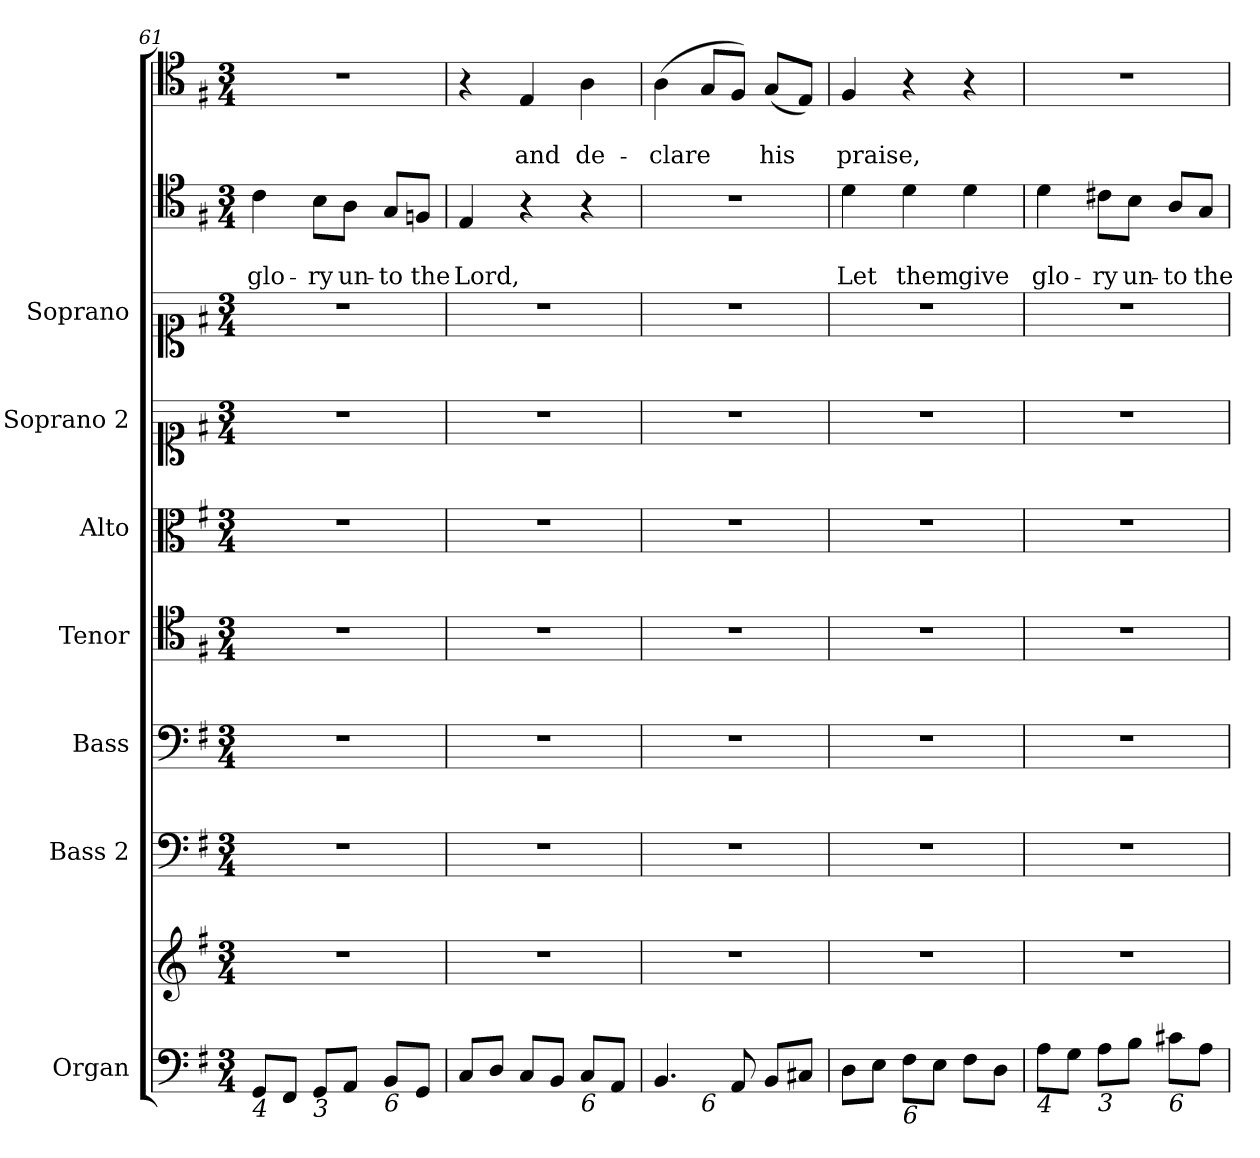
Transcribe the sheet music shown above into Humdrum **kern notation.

**kern	**kern	**kern	**kern	**kern	**kern	**kern	**kern	**kern	**text	**text	**kern	**text	**text
*part9	*part9	*part8	*part7	*part6	*part5	*part4	*part3	*part2	*part2	*part2	*part1	*part1	*part1
*staff10	*staff9	*staff8	*staff7	*staff6	*staff5	*staff4	*staff3	*staff2	*staff2	*staff2	*staff1	*staff1	*staff1
*I"Organ	*	*I"Bass 2	*I"Bass	*I"Tenor	*I"Alto	*I"Soprano 2	*I"Soprano	*	*	*	*	*	*
*I'Org.	*	*I'B	*I'B	*I'T	*I'A	*I'S	*I'S	*	*	*	*	*	*
*clefF4	*clefG2	*clefF4	*clefF4	*clefC4	*clefC3	*clefC1	*clefC1	*clefC4	*	*	*clefC4	*	*
*k[f#]	*k[f#]	*k[f#]	*k[f#]	*k[f#]	*k[f#]	*k[f#]	*k[f#]	*k[f#]	*	*	*k[f#]	*	*
*G:	*G:	*G:	*G:	*G:	*G:	*G:	*G:	*G:	*	*	*G:	*	*
*M3/4	*M3/4	*M3/4	*M3/4	*M3/4	*M3/4	*M3/4	*M3/4	*M3/4	*	*	*M3/4	*	*
=61	=61	=61	=61	=61	=61	=61	=61	=61	=61	=61	=61	=61	=61
!LO:TX:b:i:t=4	!	!	!	!	!	!	!	!	!	!	!	!	!
!	!	!	!	!	!	!	!	!	!	!LO:LY:b	!	!	!
8GG/L	2.r	2.r	2.r	2.r	2.r	2.r	2.r	4c\	.	glo-	2.r	.	.
8FF#/J	.	.	.	.	.	.	.	.	.	.	.	.	.
!LO:TX:b:i:t=3	!	!	!	!	!	!	!	!	!	!	!	!	!
!	!	!	!	!	!	!	!	!	!	!LO:LY:b	!	!	!
8GG/L	.	.	.	.	.	.	.	8B\L	.	-ry	.	.	.
!	!	!	!	!	!	!	!	!	!	!LO:LY:b	!	!	!
8AA/J	.	.	.	.	.	.	.	8A\J	.	un-	.	.	.
!LO:TX:b:i:t=6	!	!	!	!	!	!	!	!	!	!	!	!	!
!	!	!	!	!	!	!	!	!	!	!LO:LY:b	!	!	!
8BB/L	.	.	.	.	.	.	.	8G/L	.	-to	.	.	.
!	!	!	!	!	!	!	!	!	!	!LO:LY:b	!	!	!
8GG/J	.	.	.	.	.	.	.	8Fn/J	.	the	.	.	.
=62	=62	=62	=62	=62	=62	=62	=62	=62	=62	=62	=62	=62	=62
!	!	!	!	!	!	!	!	!	!	!LO:LY:b	!	!	!
8C/L	2.r	2.r	2.r	2.r	2.r	2.r	2.r	4E/	.	Lord,	4r	.	.
8D/J	.	.	.	.	.	.	.	.	.	.	.	.	.
!	!	!	!	!	!	!	!	!	!	!	!	!	!LO:LY:b
8C/L	.	.	.	.	.	.	.	4r	.	.	4E/	.	and
8BB/J	.	.	.	.	.	.	.	.	.	.	.	.	.
!LO:TX:b:i:t=6	!	!	!	!	!	!	!	!	!	!	!	!	!
!	!	!	!	!	!	!	!	!	!	!	!	!	!LO:LY:b
8C/L	.	.	.	.	.	.	.	4r	.	.	4A\	.	de-
8AA/J	.	.	.	.	.	.	.	.	.	.	.	.	.
=63	=63	=63	=63	=63	=63	=63	=63	=63	=63	=63	=63	=63	=63
!LO:TX:b:i:t=7	!	!	!	!	!	!	!	!	!	!	!	!	!
!	!	!	!	!	!	!	!	!	!	!	!	!	!LO:LY:b
*^	*	*	*	*	*	*	*	*	*	*	*	*	*
4.BB/	4ryy	2.r	2.r	2.r	2.r	2.r	2.r	2.r	2.r	.	.	(>4A\	.	-clare
!	!LO:TX:b:i:t=6	!	!	!	!	!	!	!	!	!	!	!	!	!
.	2ryy	.	.	.	.	.	.	.	.	.	.	8G/L	.	.
8AA/	.	.	.	.	.	.	.	.	.	.	.	8F#/J)	.	.
!	!	!	!	!	!	!	!	!	!	!	!	!	!	!LO:LY:b
8BB/L	.	.	.	.	.	.	.	.	.	.	.	(<8G/L	.	his
8C#X/J	.	.	.	.	.	.	.	.	.	.	.	8E/J)	.	.
=64	=64	=64	=64	=64	=64	=64	=64	=64	=64	=64	=64	=64	=64	=64
!	!	!	!	!	!	!	!	!	!	!	!LO:LY:b	!	!	!LO:LY:b
*v	*v	*	*	*	*	*	*	*	*	*	*	*	*	*
8D\L	2.r	2.r	2.r	2.r	2.r	2.r	2.r	4d\	.	Let	4F#/	.	praise,
8E\J	.	.	.	.	.	.	.	.	.	.	.	.	.
!LO:TX:b:i:t=6	!	!	!	!	!	!	!	!	!	!	!	!	!
!	!	!	!	!	!	!	!	!	!	!LO:LY:b	!	!	!
8F#\L	.	.	.	.	.	.	.	4d\	.	them	4r	.	.
8E\J	.	.	.	.	.	.	.	.	.	.	.	.	.
!	!	!	!	!	!	!	!	!	!	!LO:LY:b	!	!	!
8F#\L	.	.	.	.	.	.	.	4d\	.	give	4r	.	.
8D\J	.	.	.	.	.	.	.	.	.	.	.	.	.
!!LO:PB:g=z
=65	=65	=65	=65	=65	=65	=65	=65	=65	=65	=65	=65	=65	=65
!LO:TX:b:i:t=4	!	!	!	!	!	!	!	!	!	!	!	!	!
!	!	!	!	!	!	!	!	!	!	!LO:LY:b	!	!	!
8A\L	2.r	2.r	2.r	2.r	2.r	2.r	2.r	4d\	.	glo-	2.r	.	.
8G\J	.	.	.	.	.	.	.	.	.	.	.	.	.
!LO:TX:b:i:t=3	!	!	!	!	!	!	!	!	!	!	!	!	!
!	!	!	!	!	!	!	!	!	!	!LO:LY:b	!	!	!
8A\L	.	.	.	.	.	.	.	8c#X\L	.	-ry	.	.	.
!	!	!	!	!	!	!	!	!	!	!LO:LY:b	!	!	!
8B\J	.	.	.	.	.	.	.	8B\J	.	un-	.	.	.
!LO:TX:b:i:t=6	!	!	!	!	!	!	!	!	!	!	!	!	!
!	!	!	!	!	!	!	!	!	!	!LO:LY:b	!	!	!
8c#X\L	.	.	.	.	.	.	.	8A/L	.	-to	.	.	.
!	!	!	!	!	!	!	!	!	!	!LO:LY:b	!	!	!
8A\J	.	.	.	.	.	.	.	8G/J	.	the	.	.	.
=	=	=	=	=	=	=	=	=	=	=	=	=	=
*-	*-	*-	*-	*-	*-	*-	*-	*-	*-	*-	*-	*-	*-
